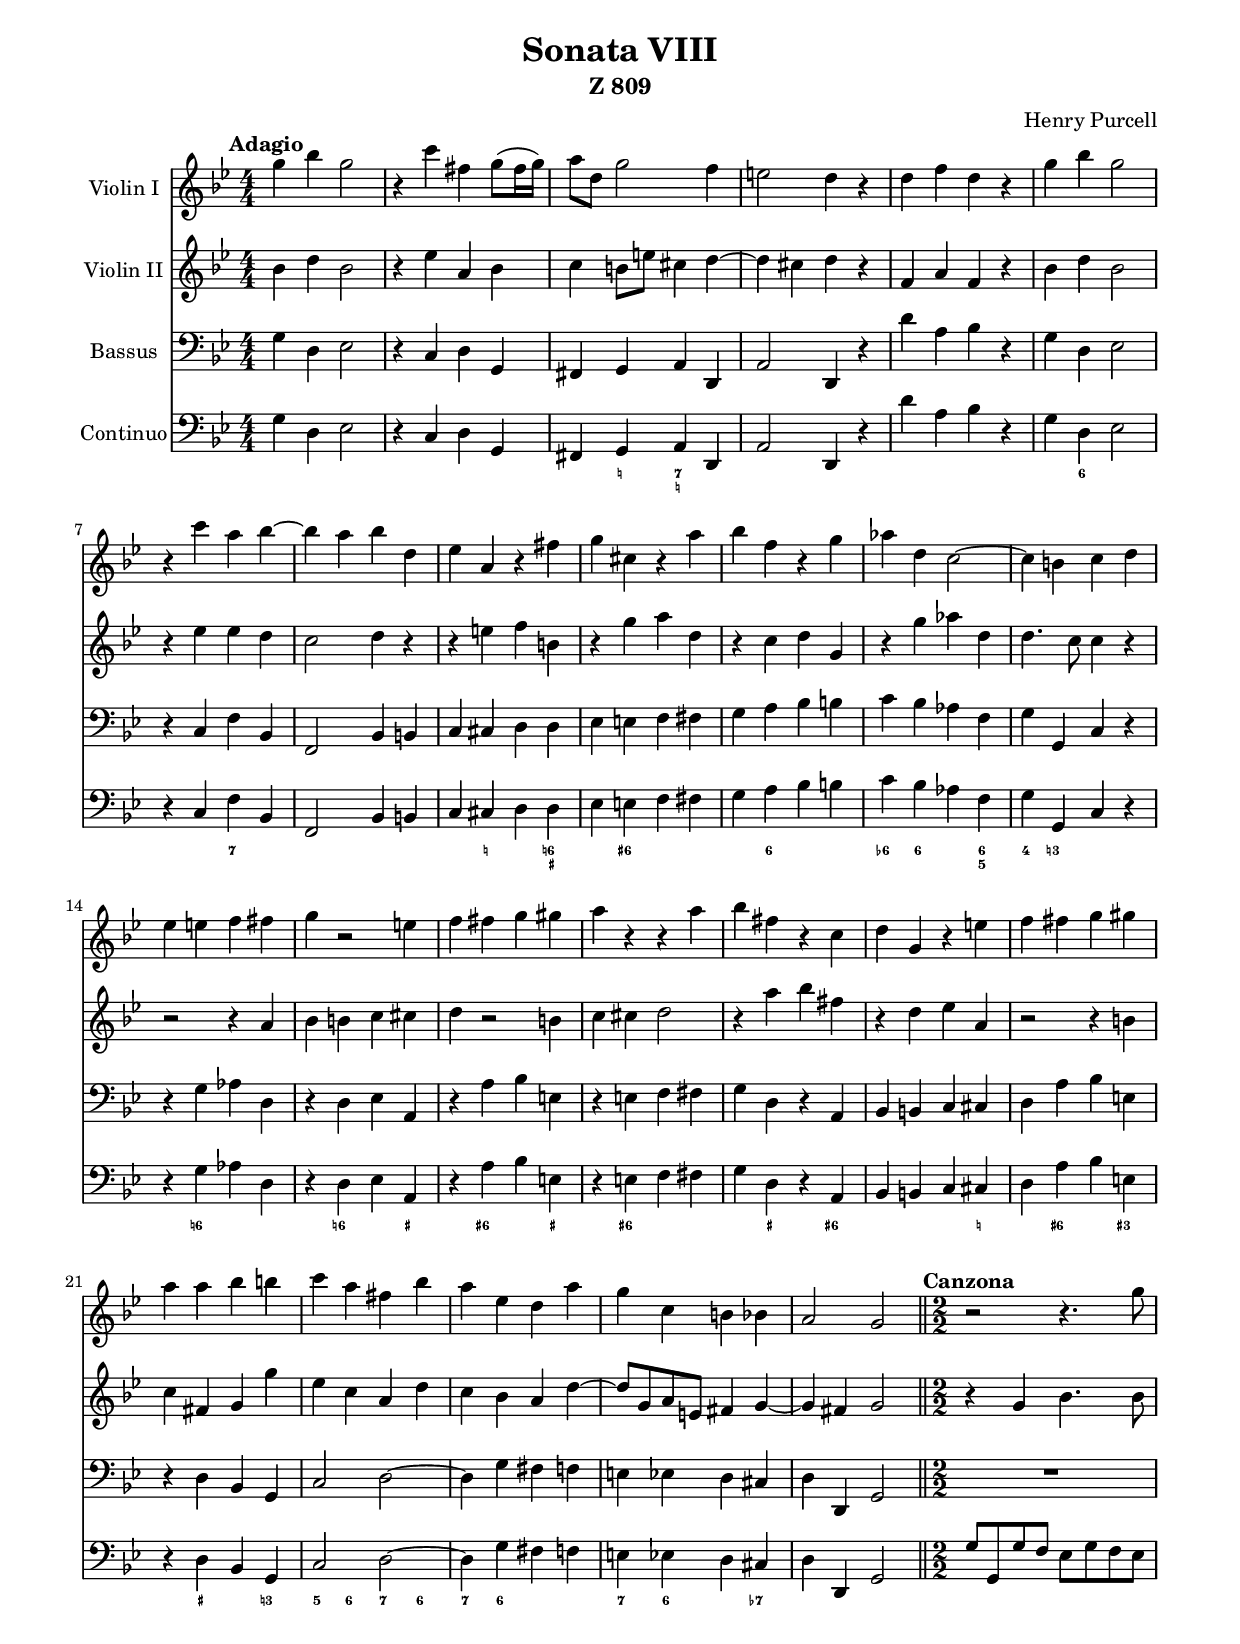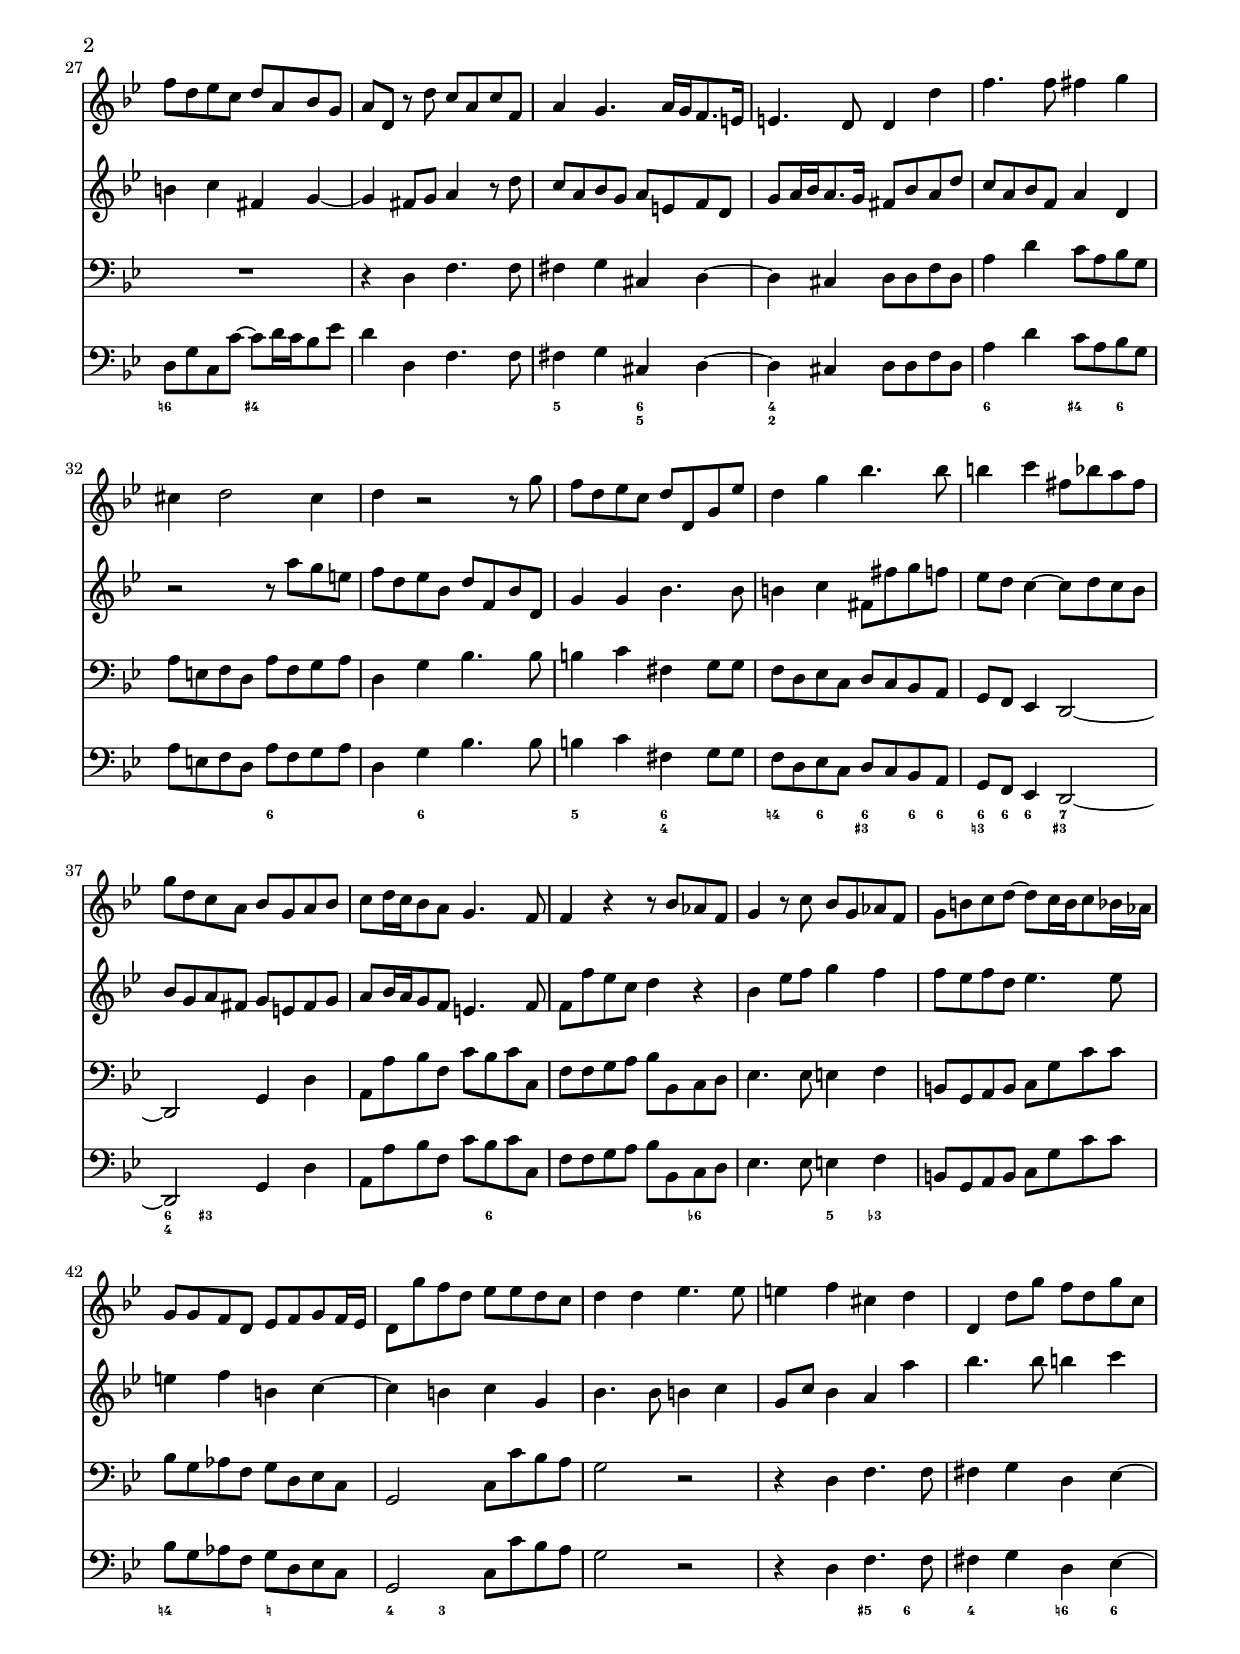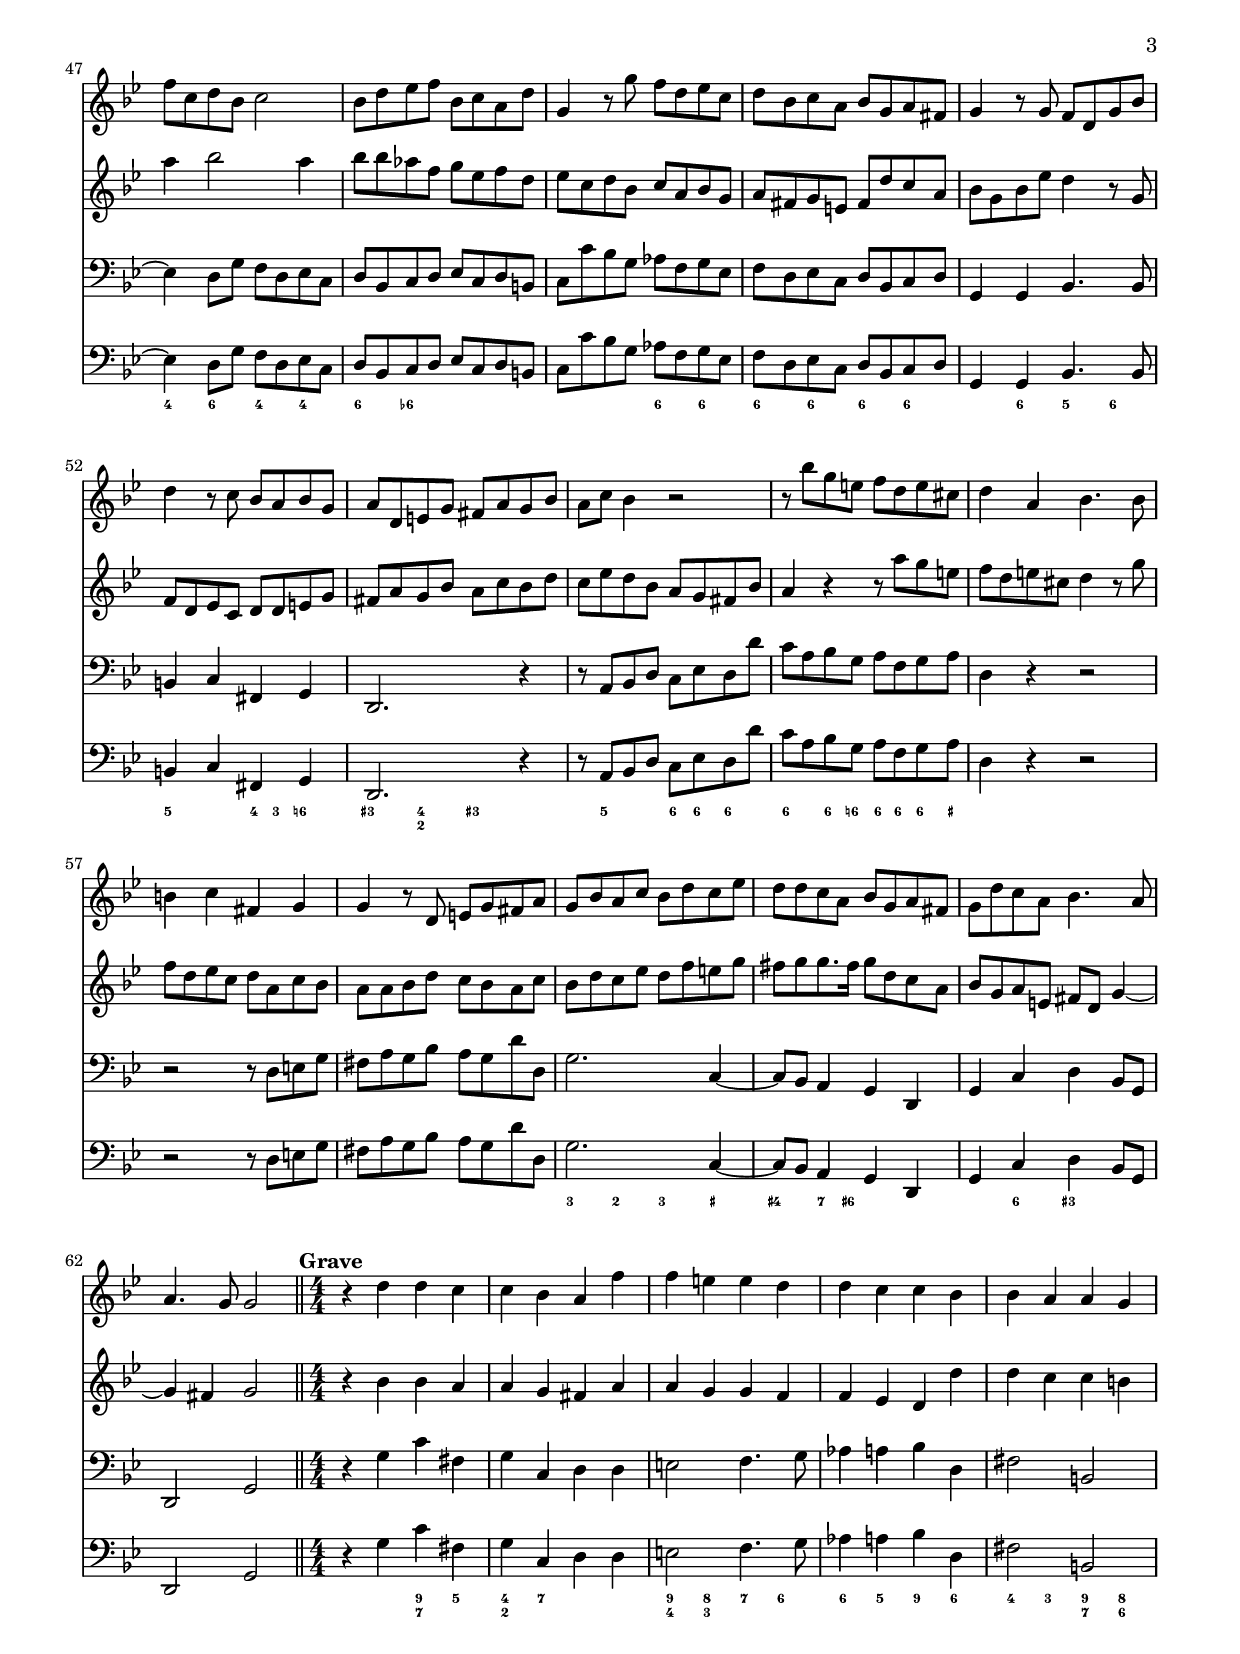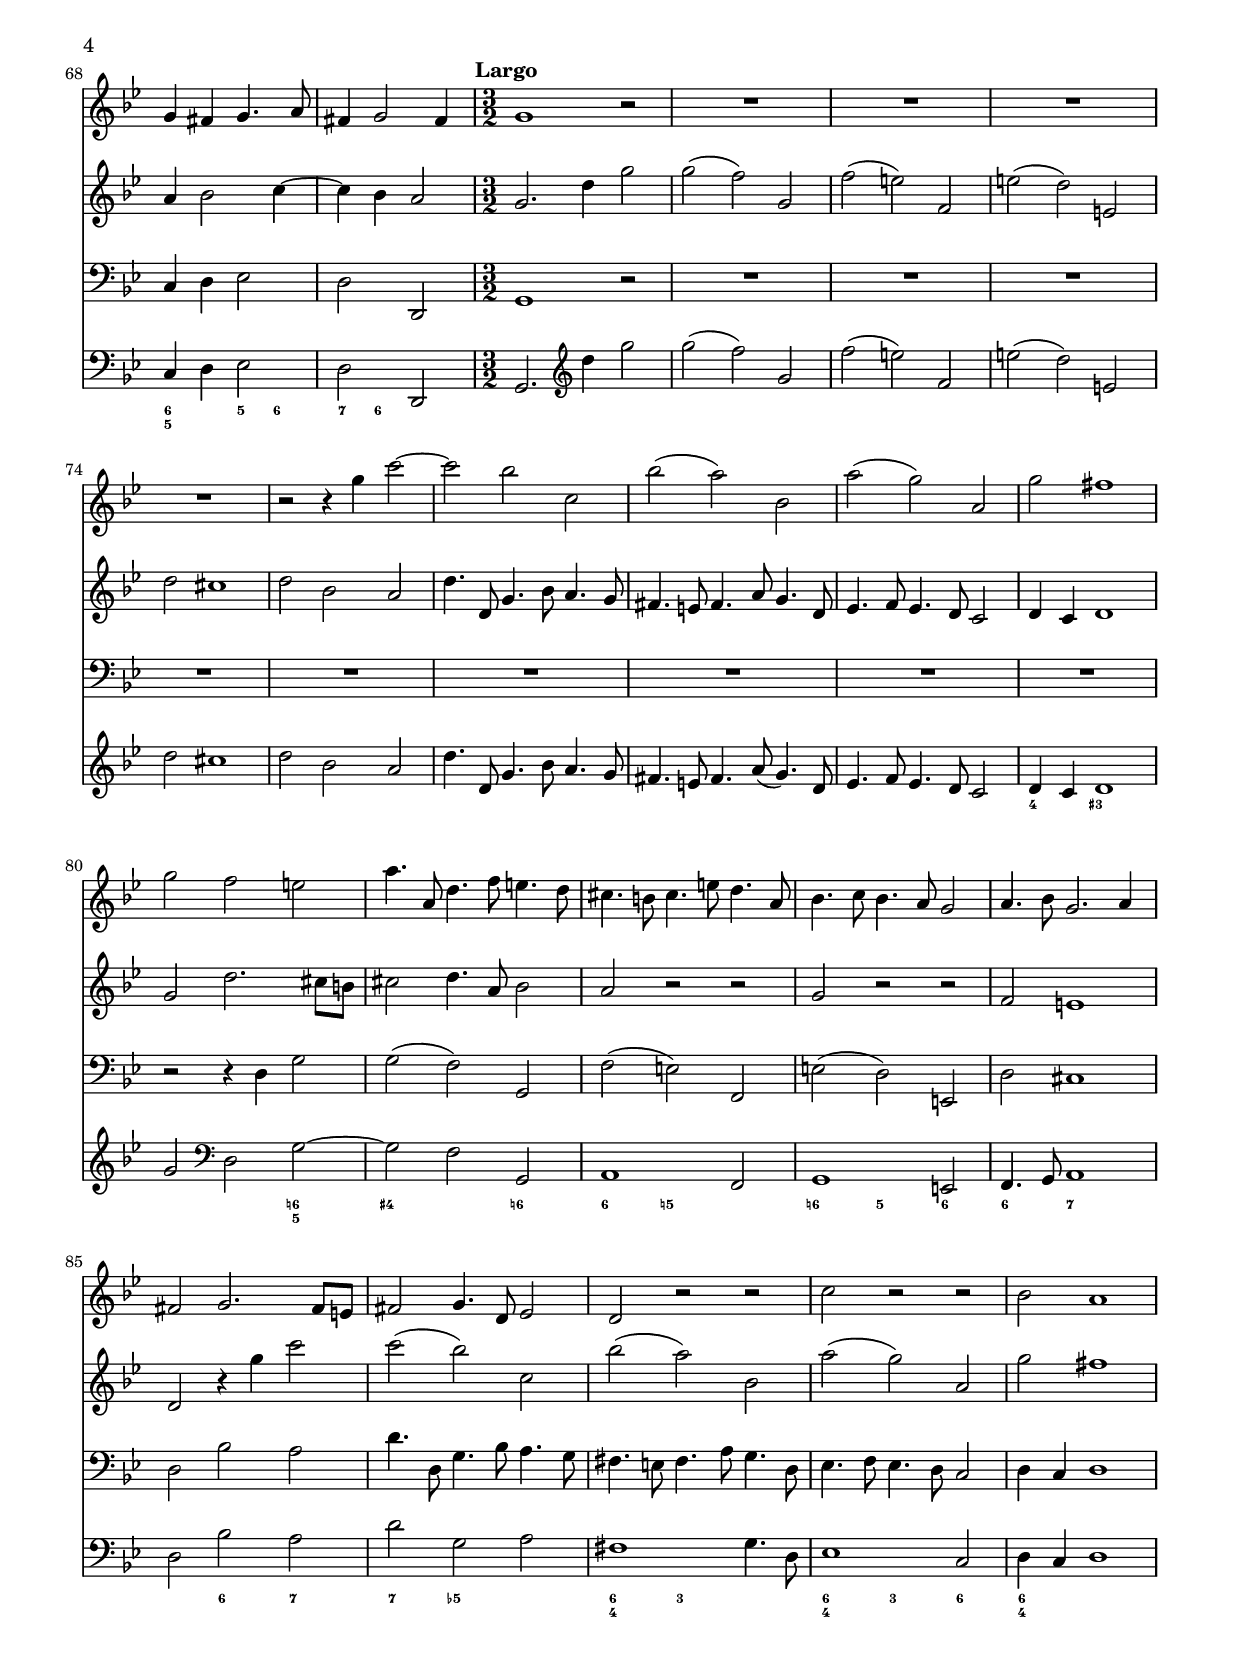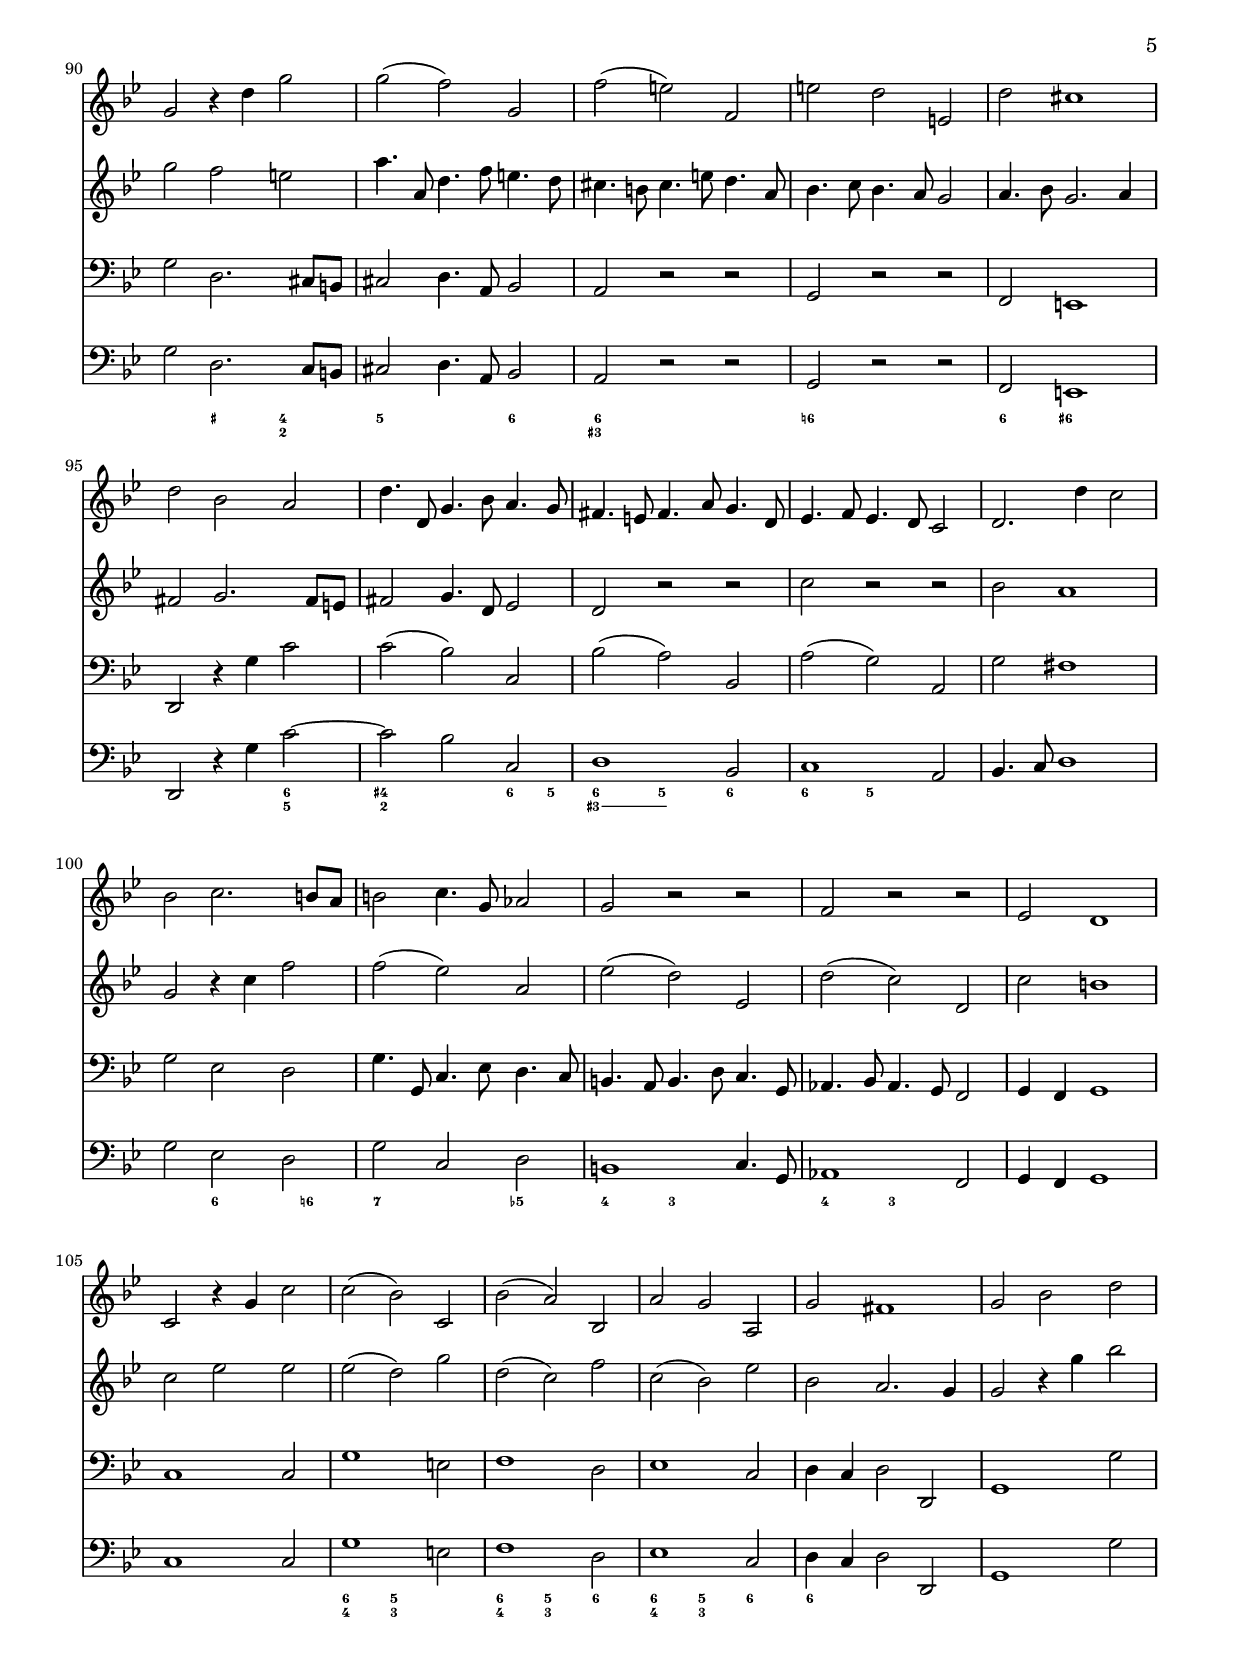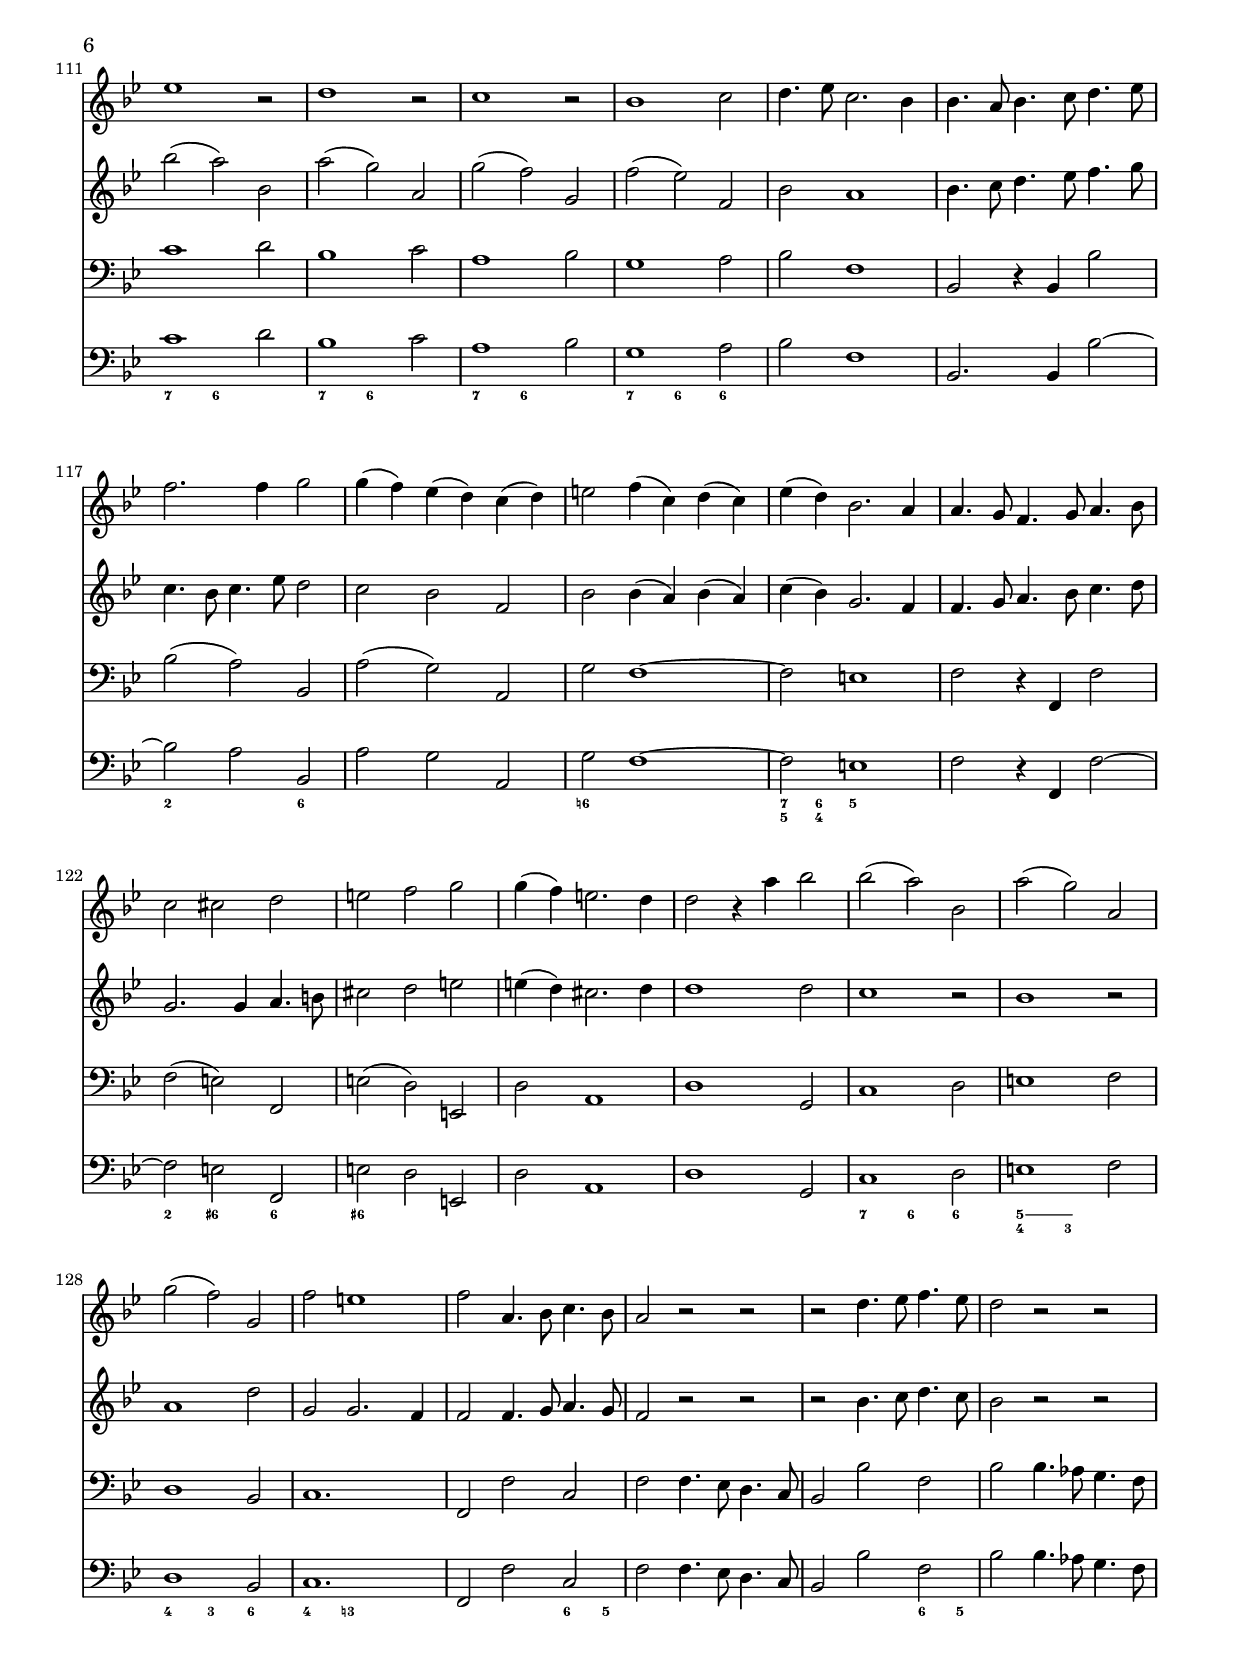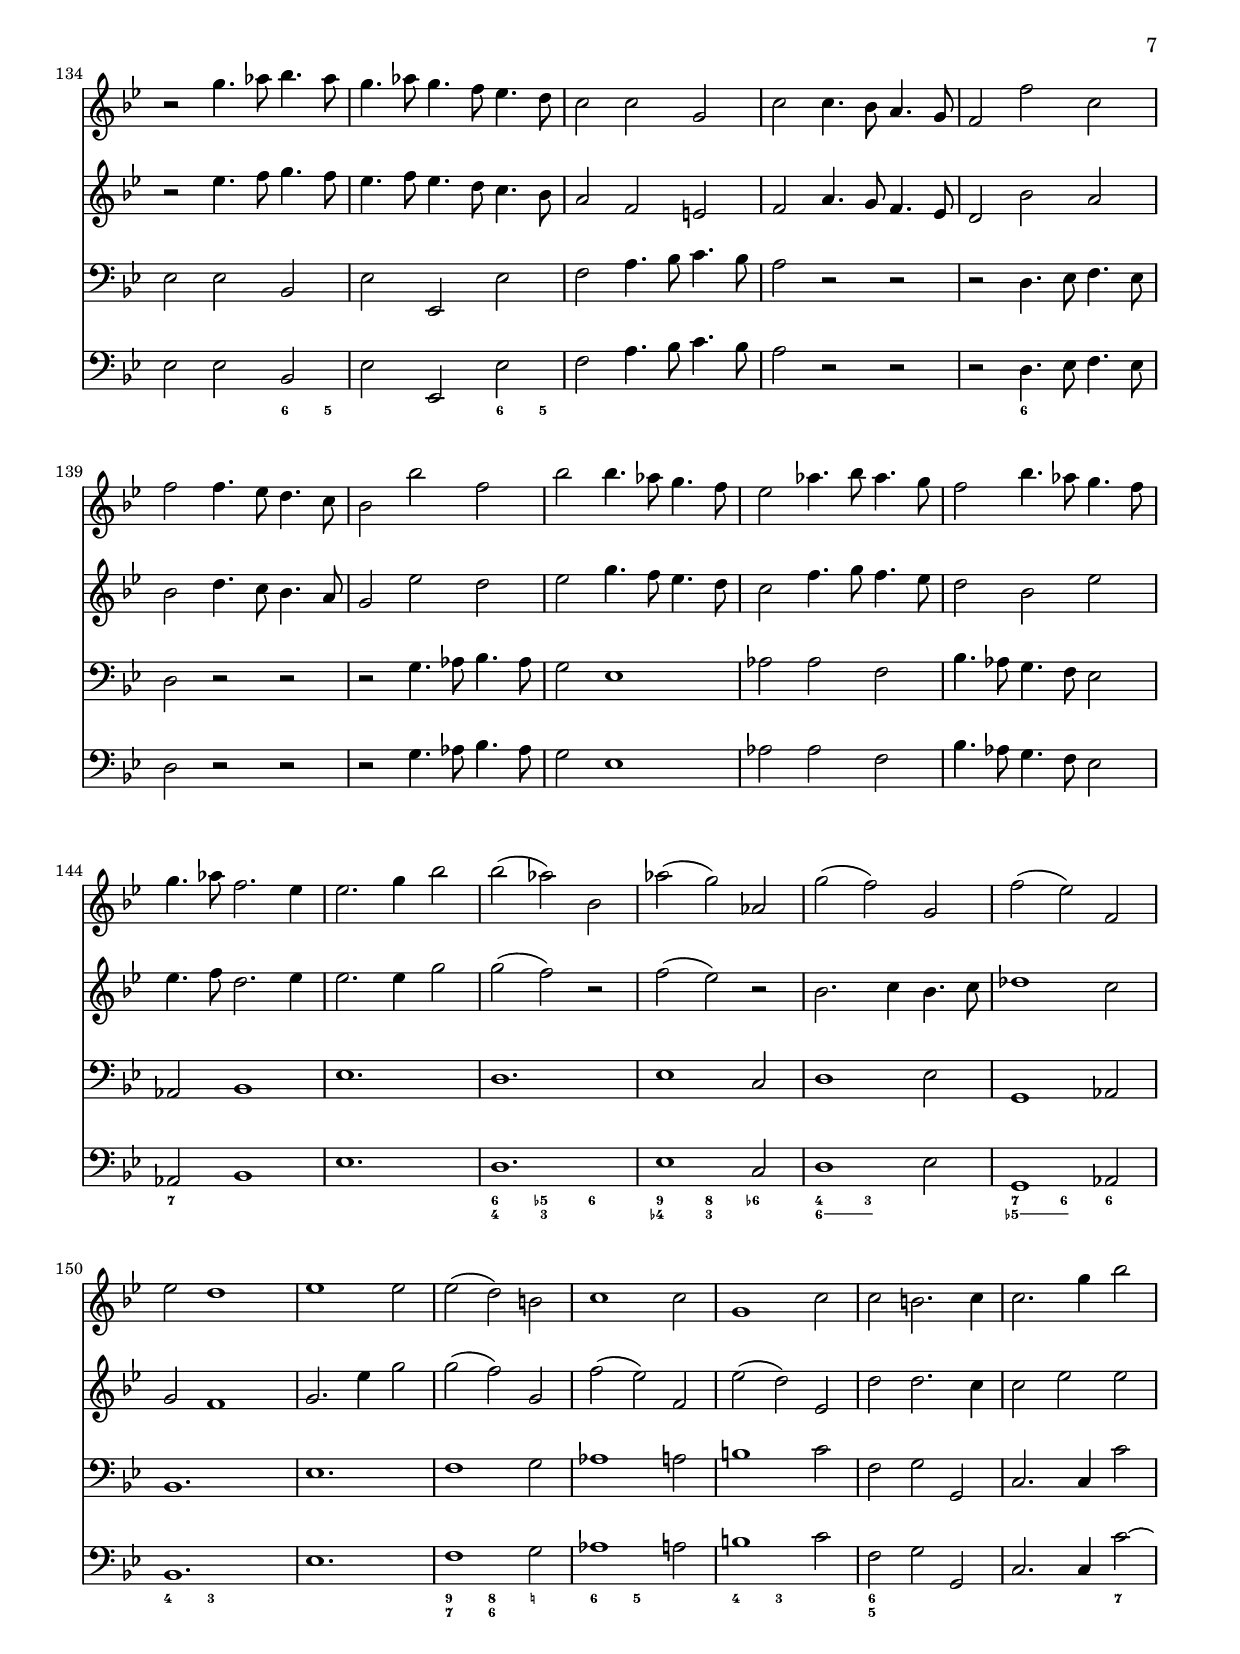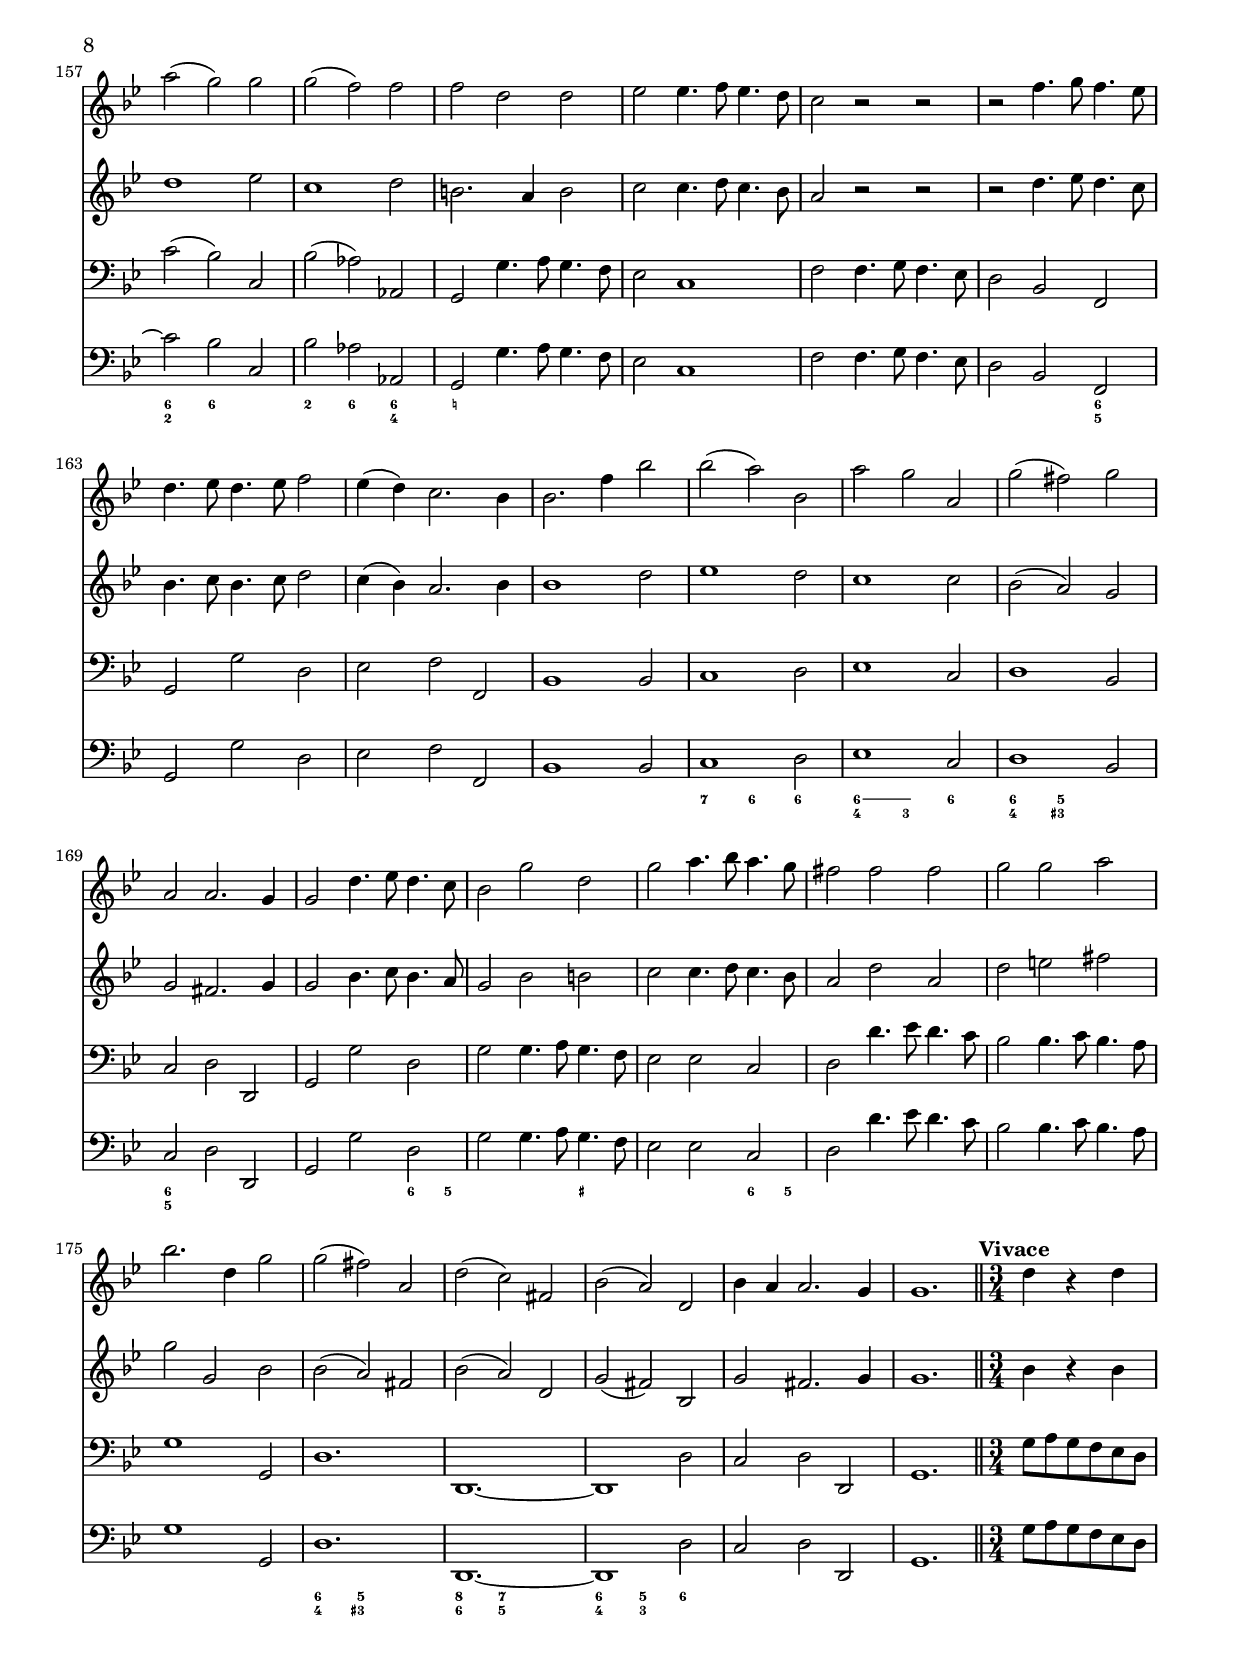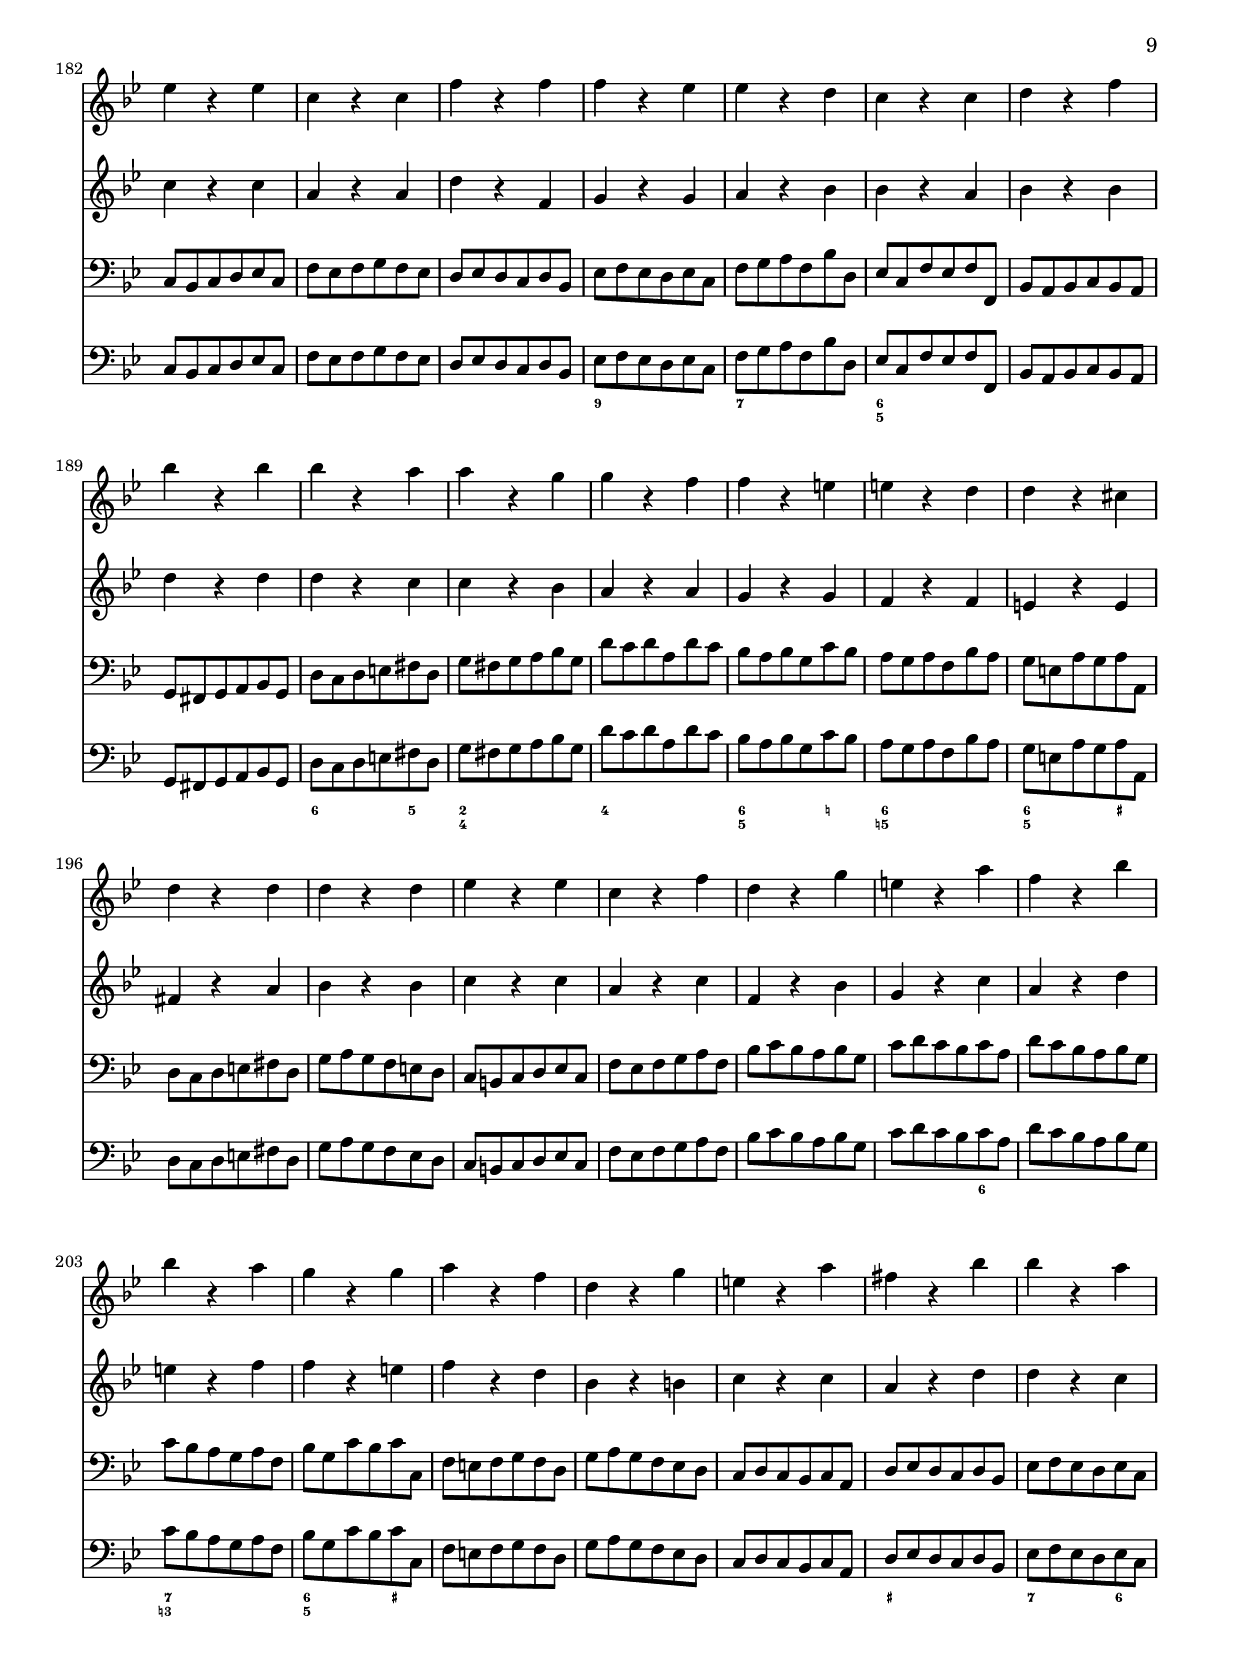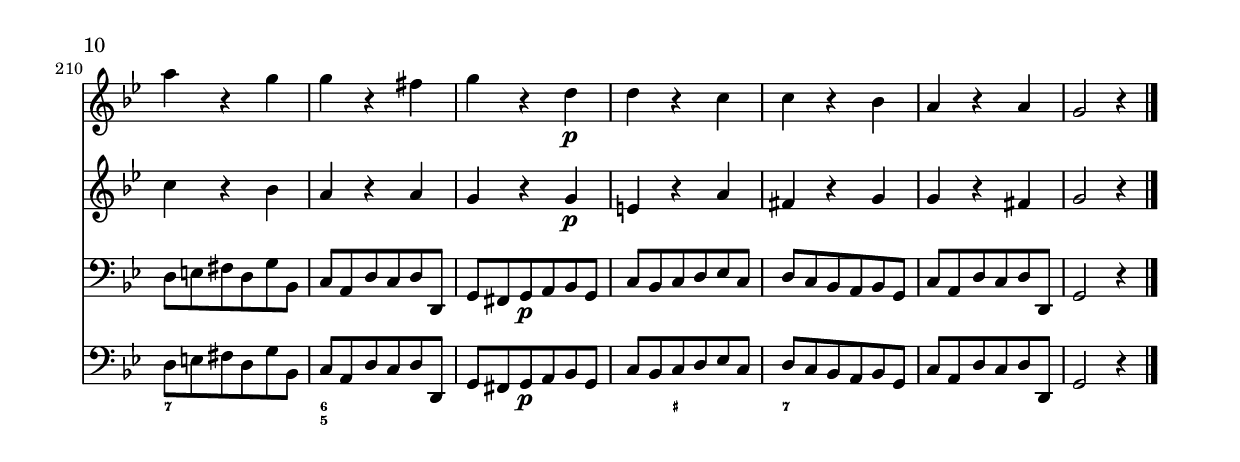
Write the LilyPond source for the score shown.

\version "2.18.2"

\include "config.ly"
adag = \markup { \bold Adagio }
aleg = \markup { \bold Allegro }
canz = \markup { \bold Canzona }
grav = \markup { \bold Grave }
larg = \markup { \bold Largo }
pres = \markup { \bold Presto }
viv  = \markup { \bold Vivace }

parp = \markup {
	\center-align \concat {
		\bold { \italic ( }
		\dynamic p
		\bold { \italic ) }
	}
}

parf = \markup {
	\center-align \concat {
		\bold { \italic ( }
		\dynamic f
		\bold { \italic ) }
	}
}

exton  = { \bassFigureExtendersOn }
extoff = { \bassFigureExtendersOff }


\header {
	title    = "Sonata VIII"
	subtitle = "Z 809"
	composer = "Henry Purcell"
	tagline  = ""
}

vlone = \relative c''' {
	\clef treble \key g \minor \time 4/4
	\mark \adag
	g4 bes g2
	r4 c fis, g8( fis16 g)
	a8 d, g2 f4
	e2 d4 r                         % m 4
	d f d r
	g bes g2
	r4 c a bes ~
	bes a bes d,                    % m 8
	es a, r fis'
	g cis, r a'
	bes f r g
	aes d, c2 ~                     % m 12
	c4 b c d
	es e f fis
	g r2 e4
	f fis g gis                     % m 16
	a r r a
	bes fis r c
	d g, r e'
	f fis g gis                     % m 20
	a a bes b
	c a fis bes
	a es d a'
	g  c, b bes                     % m 24
	a2 g \bar "||"

	% canzona
	\mark \canz
	\time 2/2 r2 r4. g'8
	f d es c d a bes g
	a d, r d' c a c f,              % m 28
	a4 g4. a16 g f8. e16
	e4. d8 d4 d'
	f4. f8 fis4 g
	cis, d2 cis4                    % m 32
	d r2 r8 g
	f d es c d d, g es'
	d4 g bes4. bes8
	b4 c fis,8 bes a fis            % m 36
	g d c a bes g a bes
	c d16 c bes8 a g4. f8
	f4 r r8 bes aes f
	g4 r8 c bes g aes f             % m 40
	g b c d ~ d c16 b c8 bes16 aes
	g8 g f d es f g f16 es
	d8 g' f d es es d c
	d4 d es4. es8                   % m 44
	e4 f cis d
	d, d'8 g f d g c,
	f c d bes c2
	bes8 d es f bes, c a d          % m 48
	g,4 r8 g' f d es c
	d bes c a bes g a fis
	g4 r8 g f d g bes
	d4 r8 c bes a bes g             % m 52
	a d, e g fis a g bes
	a c bes4 r2
	r8 bes' g e f d e cis
	d4 a bes4. bes8                 % m 56
	b4 c fis, g
	g r8 d e g fis a
	g bes a c bes d c es
	d d c a bes g a fis             % m 60
	g d' c a bes4. a8
	a4. g8 g2 \bar "||"

	% grave
	\mark \grav
	\time 4/4 r4 d' d c
	c bes a f'                      % m 64
	f e e d
	d c c bes
	bes a a g
	g fis g4. a8                    % m 68
	fis4 g2 fis4

	% largo
	\mark \larg
	\time 3/2 g1 r2
	R1.*4
	r2 r4 g' c2 ~
	c bes c,                        % m 76
	bes'( a) bes,
	a'( g) a,
	g' fis1
	g2 f e                          % m 80
	a4. a,8 d4. f8 e4. d8
	cis4. b8 cis4. e8 d4. a8
	bes4. c8 bes4. a8 g2
	a4. bes8 g2. a4                 % m 84
	fis2 g2. fis8 e
	fis2 g4. d8 es2
	d r r
	c' r r                          % m 88
	bes a1
	g2 r4 d' g2
	g( f) g,
	f'( e) f,                       % m 92
	e' d e,
	d' cis1
	d2 bes a
	d4. d,8 g4. bes8 a4. g8         % m 96
	fis4. e8 fis4. a8 g4. d8
	es4. f8 es4. d8 c2
	d2. d'4 c2
	bes c2. b8 a                    % m 100
	b2 c4. g8 aes2
	g r r
	f r r
	es d1                           % m 104
	c2 r4 g' c2
	c( bes) c,
	bes'( a) bes,
	a' g a,                         % m 108
	g' fis1
	g2 bes d
	es1 r2
	d1 r2                           % m 112
	c1 r2
	bes1 c2
	d4. es8 c2. bes4
	bes4. a8 bes4. c8 d4. es8       % m 116
	f2. f4 g2
	g4( f) es( d) c( d)
	e2 f4( c) d( c)
	es( d) bes2. a4                 % m 120
	a4. g8 f4. g8 a4. bes8
	c2 cis d
	e f g
	g4( f) e2. d4                   % m 124
	d2 r4 a' bes2
	bes( a) bes,
	a'( g) a,
	g'( f) g,                       % m 128
	f' e1
	f2 a,4. bes8 c4. bes8
	a2 r r
	r d4. es8 f4. es8               % m 132
	d2 r r
	r g4. aes8 bes4. aes8
	g4. aes8 g4. f8 es4. d8
	c2 c g                          % m 136
	c c4. bes8 a4. g8
	f2 f' c
	f f4. es8 d4. c8
	bes2 bes' f                     % m 140
	bes bes4. aes8 g4. f8
	es2 aes4. bes8 aes4. g8
	f2 bes4. aes8 g4. f8
	g4. aes8 f2. es4                % m 144
	es2. g4 bes2
	bes( aes) bes,
	aes'( g) aes,
	g'( f) g,                       % m 148
	f'( es) f,
	es' d1
	es es2
	es( d) b                        % m 152
	c1 c2
	g1 c2
	c b2. c4
	c2. g'4 bes2                    % m 156
	a( g) g
	g( f) f
	f d d
	es es4. f8 es4. d8              % m 160
	c2 r r
	r f4. g8 f4. es8
	d4. es8 d4. es8 f2
	es4( d) c2. bes4                % m 164
	bes2. f'4 bes2
	bes( a) bes,
	a' g a,
	g'( fis) g                      % m 168
	a, a2. g4
	g2 d'4. es8 d4. c8
	bes2 g' d
	g a4. bes8 a4. g8               % m 172
	fis2 fis fis
	g g a
	bes2. d,4 g2
	g( fis) a,                      % m 176
	d( c) fis,
	bes( a) d,
	bes'4 a a2. g4
	g1. \bar "||"                   % m 180

	% vivace
	\mark \viv
	\time 3/4 d'4 r d
	es r es
	c r c
	f r f                           % m 184
	f r es
	es r d
	c r c
	d r f                           % m 188
	bes r bes
	bes r a
	a r g
	g r f                           % m 192
	f r e
	e r d
	d r cis
	d r d                           % m 196
	d r d
	es r es
	c r f
	d r g                           % m 200
	e r a
	f r bes
	bes r a
	g r g                           % m 204
	a r f
	d r g
	e r a
	fis r bes                       % m 208
	bes r a
	a r g
	g r fis
	g r d\p                         % m 212
	d r c
	c r bes
	a r a
	g2 r4 \bar "|."                 % m 216
}

vltwo = \relative c'' {
	\clef treble \key g \minor \time 4/4
	bes4 d bes2
	r4 es a, bes
	c b8 e cis4 d ~
	d cis d r                             % m 4
	f, a f r
	bes d bes2
	r4 es es d
	c2 d4 r                               % m 8
	r e f b,
	r g' a d,
	r c d g,
	r g' aes d,                           % m 12
	d4. c8 c4 r
	r2 r4 a
	bes b c cis
	d r2 b4                               % m 16
	c cis d2
	r4 a' bes fis
	r d es a,
	r2 r4 b                               % m 20
	c fis, g g'
	es c a d
	c bes a d ~         % needs asterisk
	d8 g, a e fis4 g ~                    % m 24
	g fis g2 \bar "||"

	% canzona
	\time 2/2 r4 g bes4. bes8
	b4 c fis, g ~
	g fis8 g a4 r8 d                      % m 28
	c a bes g a e f d
	g a16 bes a8. g16 fis8 bes a d
	c a bes f a4 d,
	r2 r8 a'' g e                         % m 32
	f d es bes d f, bes d,
	g4 g bes4. bes8
	b4 c fis,8 fis' g f
	es d c4 ~ c8 d c bes                  % m 36
	bes g a fis g e fis g
	a bes16 a g8 f e4. f8
	f f' es c d4 r
	bes es8 f g4 f                        % m 40
	f8 es f d es4. es8
	e4 f b, c ~
	c b c g
	bes4. bes8 b4 c                       % m 44
	g8 c bes4 a a'
	bes4. bes8 b4 c
	a bes2 a4
	bes8 bes aes f g es f d               % m 48
	es c d bes c a bes g
	a fis g e fis d' c a
	bes g bes es d4 r8 g,
	f d es c d d e g                      % m 52
	fis a g bes a c bes d
	c es d bes a g fis bes
	a4 r r8 a' g e
	f d e cis d4 r8 g                     % m 56
	f d es c d a c bes
	a a bes d c bes a c
	bes d c es d f e g
	fis g g8. fis16 g8 d c a              % m 60
	bes g a e fis d g4 ~
	g fis g2 \bar "||"

	% grave
	\time 4/4 r4 bes bes a
	a g fis a                             % m 64
	a g g f
	f es d d'
	d c c b
	a bes2 c4 ~                           % m 68
	c bes a2

	% largo
	\time 3/2 g2. d'4 g2
	g( f) g,
	f'( e) f,                             % m 72
	e'( d) e,
	d' cis1
	d2 bes a
	d4. d,8 g4. bes8 a4. g8               % m 76
	fis4. e8 fis4. a8 g4. d8
	es4. f8 es4. d8 c2
	d4 c d1
	g2 d'2. cis8 b                        % m 80
	cis2 d4. a8 bes2
	a r r
	g r r
	f e1                                  % m 84
	d2 r4 g' c2
	c( bes) c,
	bes'( a) bes,
	a'( g) a,                             % m 88
	g' fis1
	g2 f e
	a4. a,8 d4. f8 e4. d8
	cis4. b8 cis4. e8 d4. a8              % m 92
	bes4. c8 bes4. a8 g2
	a4. bes8 g2. a4
	fis2 g2. fis8 e
	fis2 g4. d8 es2                       % m 96
	d r r
	c' r r
	bes a1
	g2 r4 c f2                            % m 100
	f( es) a,
	es'( d) es,
	d'( c) d,
	c' b1                                 % m 104
	c2 es es
	es( d) g
	d( c) f
	c( bes) es                            % m 108
	bes a2. g4
	g2 r4 g' bes2
	bes( a) bes,
	a'( g) a,                             % m 112
	g'( f) g,
	f'( es) f,
	bes a1
	bes4. c8 d4. es8 f4. g8               % m 116
	c,4. bes8 c4. es8 d2
	c bes f
	bes bes4( a) bes( a)
	c( bes) g2. f4                        % m 120
	f4. g8 a4. bes8 c4. d8
	g,2. g4 a4. b8
	cis2 d e
	e4( d) cis2. d4                       % m 124
	d1 d2
	c1 r2
	bes1 r2
	a1 d2                                 % m 128
	g, g2. f4
	f2 f4. g8 a4. g8
	f2 r r
	r bes4. c8 d4. c8                     % m 132
	bes2 r r
	r es4. f8 g4. f8
	es4. f8 es4. d8 c4. bes8
	a2 f e                                % m 136
	f a4. g8 f4. es8
	d2 bes' a
	bes d4. c8 bes4. a8
	g2 es' d                              % m 140
	es g4. f8 es4. d8
	c2 f4. g8 f4. es8
	d2 bes es
	es4. f8 d2. es4                       % m 144
	es2. es4 g2
	g( f) r
	f( es) r
	bes2. c4 bes4. c8                     % m 148
	des1 c2
	g f1
	g2. es'4 g2
	g( f) g,                              % m 152
	f'( es) f,
	es'( d) es,
	d' d2. c4
	c2 es es                              % m 156
	d1 es2
	c1 d2
	b2. a4 b2
	c c4. d8 c4. bes8                     % m 160
	a2 r r
	r d4. es8 d4. c8
	bes4. c8 bes4. c8 d2
	c4( bes) a2. bes4                     % m 164
	bes1 d2
	es1 d2
	c1 c2
	bes( a) g                             % m 168
	g fis2. g4
	g2 bes4. c8 bes4. a8
	g2 bes b
	c c4. d8 c4. bes8                     % m 172
	a2 d a
	d e fis
	g g, bes
	bes( a) fis                           % m 176
	bes( a) d,
	g( fis) bes,
	g' fis2. g4
	g1. \bar "||"                         % m 180

	% vivace
	\time 3/4 bes4 r bes
	c r c
	a r a
	d r f,                                % m 184
	g r g
	a r bes
	bes r a
	bes r bes                             % m 188
	d r d
	d r c
	c r bes
	a r a                                 % m 192
	g r g
	f r f
	e r e
	fis r a                               % m 196
	bes r bes
	c r c
	a r c
	f, r bes                              % m 200
	g r c
	a r d
	e r f
	f r e                                 % m 204
	f r d
	bes r b
	c r c
	a r d                                 % m 208
	d r c
	c r bes
	a r a
	g r g\p                               % m 212
	e r a
	fis r g
	g r fis
	g2 r4 \bar "|."                       % m 216
}

bass = \relative c' {
	\clef bass \key g \minor \time 4/4
	g4 d es2
	r4 c d g,
	fis g a d,
	a'2 d,4 r                 % m 4
	d'' a bes r
	g d es2
	r4 c f bes,
	f2 bes4 b                 % m 8
	c cis d d
	es e f fis
	g a bes b
	c bes aes f               % m 12
	g g, c r
	r g' aes d,
	r d es a,
	r a' bes e,               % m 16
	r e f fis
	g d r a
	bes b c cis
	d a' bes e,               % m 20
	r d bes g
	c2 d ~
	d4 g fis f
	e es d cis                % m 24
	d d, g2 \bar "||"

	% canzona
	R1*2
	r4 d' f4. f8              % m 28
	fis4 g cis, d ~
	d cis d8 d f d
	a'4 d c8 a bes g
	a e f d a' f g a          % m 32
	d,4 g bes4. bes8
	b4 c fis, g8 g
	f d es c d c bes a
	g f es4 d2 ~              % m 36
	d g4 d'
	a8 a' bes f c' bes c c,
	f f g a bes bes, c d
	es4. es8 e4 f             % m 40
	b,8 g a b c g' c c
	bes g aes f g d es c
	g2 c8 c' bes a
	g2 r                      % m 44
	r4 d f4. f8
	fis4 g d es ~
	es d8 g f d es c
	d bes c d es c d b        % m 48
	c c' bes g aes f g es
	f d es c d bes c d
	g,4 g bes4. bes8
	b4 c fis, g               % m 52
	d2. r4
	r8 a' bes d c es d d'
	c a bes g a f g a
	d,4 r r2                  % m 56
	r r8 d e g
	fis a g bes a g d' d,
	g2. c,4 ~
	c8 bes a4 g d             % m 60
	g c d bes8 g
	d2 g \bar "||"

	% grave
	\time 4/4 r4 g' c fis,
	g c, d d                  % m 64
	e2 f4. g8
	aes4 a bes d,
	fis2 b,
	c4 d es2                  % m 68
	d d,

	% largo
	\time 3/2 g1 r2
	R1.*9
	r2 r4 d' g2               % m 80
	g( f) g,
	f'( e) f,
	e'( d) e,
	d' cis1                   % m 84
	d2 bes' a
	d4. d,8 g4. bes8 a4. g8
	fis4. e8 fis4. a8 g4. d8
	es4. f8 es4. d8 c2        % m 88
	d4 c d1
	g2 d2. cis8 b
	cis2 d4. a8 bes2
	a r r                     % m 92
	g r r
	f e1
	d2 r4 g' c2
	c( bes) c,                % m 96
	bes'( a) bes,
	a'( g) a,
	g' fis1
	g2 es d                   % m 100
	g4. g,8 c4. es8 d4. c8
	b4. a8 b4. d8 c4. g8
	aes4. bes8 aes4. g8 f2
	g4 f g1                   % m 104
	c c2
	g'1 e2
	f1 d2
	es1 c2                    % m 108
	d4 c d2 d,
	g1 g'2
	c1 d2
	bes1 c2                   % m 112
	a1 bes2
	g1 a2
	bes f1
	bes,2 r4 bes bes'2        % m 116
	bes( a) bes,
	a'( g) a,
	g' f1 ~
	f2 e1                     % m 120
	f2 r4 f, f'2
	f( e) f,
	e'( d) e,
	d' a1                     % m 124
	d g,2
	c1 d2
	e1 f2
	d1 bes2                   % m 128
	c1.
	f,2 f' c
	f f4. es8 d4. c8
	bes2 bes' f               % m 132
	bes bes4. aes8 g4. f8
	es2 es bes
	es es, es'
	f a4. bes8 c4. bes8       % m 136
	a2 r r
	r d,4. es8 f4. es8
	d2 r r
	r g4. aes8 bes4. aes8     % m 140
	g2 es1
	aes2 aes f
	bes4. aes8 g4. f8 es2
	aes, bes1                 % m 144
	es1.
	d
	es1 c2
	d1 es2                    % m 148
	g,1 aes2
	bes1.
	es
	f1 g2                     % m 152
	aes1 a2
	b1 c2
	f, g g,
	c2. c4 c'2                % m 156
	c( bes) c,
	bes'( aes) aes,
	g g'4. a8 g4. f8
	es2 c1                    % m 160
	f2 f4. g8 f4. es8
	d2 bes f
	g g' d
	es f f,                   % m 164
	bes1 bes2
	c1 d2
	es1 c2
	d1 bes2                   % m 168
	c d d,
	g g' d
	g g4. a8 g4. f8
	es2 es c                  % m 172
	d d'4. es8 d4. c8
	bes2 bes4. c8 bes4. a8
	g1 g,2
	d'1.                      % m 176
	d, ~
	d1 d'2
	c d d,
	g1. \bar "||"             % m 180

	% vivace
	\time 3/4 g'8 a g f es d
	c bes c d es c
	f es f g f es
	d es d c d bes            % m 184
	es f es d es c
	f g a f bes d,
	es c f es f f,
	bes a bes c bes a         % m 188
	g fis g a bes g
	d' c d e fis d
	g fis g a bes g
	d' c d a d c              % m 192
	bes a bes g c bes
	a g a f bes a
	g e a g a a,
	d c d e fis d             % m 196
	g a g f e d
	c b c d es c
	f es f g a f
	bes c bes a bes g         % m 200
	c d c bes c a
	d c bes a bes g
	c bes a g a f
	bes g c bes c c,          % m 204
	f e f g f d
	g a g f es d
	c d c bes c a
	d es d c d bes            % m 208
	es f es d es c
	d e fis d g bes,
	c a d c d d,
	g fis g\p a bes g         % m 212
	c bes c d es c
	d c bes a bes g
	c a d c d d,
	g2 r4 \bar "|."           % m 216
}

cont = \relative c' {
	\clef bass \key g \minor \time 4/4
	g4 d es2
	r4 c d g,
	fis g a d,
	a'2 d,4 r                            % m 4
	d'' a bes r
	g d es2
	r4 c f bes,
	f2 bes4 b                            % m 8
	c cis d d
	es e f fis
	g a bes b
	c bes aes f                          % m 12
	g g, c r
	r g' aes d,
	r d es a,
	r a' bes e,                          % m 16
	r e f fis
	g d r a
	bes b c cis
	d a' bes e,                          % m 20
	r d bes g
	c2 d ~
	d4 g fis f
	e es d cis                           % m 24
	d d, g2 \bar "||"

	% canzona
	g'8 g, g' f es g f es
	d g c, c' ~ c d16 c bes8 es
	d4 d, f4. f8                         % m 28
	fis4 g cis, d ~
	d cis d8 d f d
	a'4 d c8 a bes g
	a e f d a' f g a                     % m 32
	d,4 g bes4. bes8
	b4 c fis, g8 g
	f d es c d c bes a
	g f es4 d2 ~                         % m 36
	d g4 d'
	a8 a' bes f c' bes c c,
	f f g a bes bes, c d
	es4. es8 e4 f                        % m 40
	b,8 g a b c g' c c
	bes g aes f g d es c
	g2 c8 c' bes a
	g2 r                                 % m 44
	r4 d f4. f8
	fis4 g d es ~
	es d8 g f d es c
	d bes c d es c d b                   % m 48
	c c' bes g aes f g es
	f d es c d bes c d
	g,4 g bes4. bes8
	b4 c fis, g                          % m 52
	d2. r4
	r8 a' bes d c es d d'
	c a bes g a f g a
	d,4 r r2                             % m 56
	r r8 d e g
	fis a g bes a g d' d,
	g2. c,4 ~
	c8 bes a4 g d                        % m 60
	g c d bes8 g
	d2 g \bar "||"

	% grave
	\time 4/4 r4 g' c fis,
	g c, d d                             % m 64
	e2 f4. g8
	aes4 a bes d,
	fis2 b,
	c4 d es2                             % m 68
	d d,

	% largo
	\time 3/2 g2. \clef treble d'''4 g2
	g( f) g,
	f'( e) f,                            % m 72
	e'( d) e,
	d' cis1
	d2 bes a
	d4. d,8 g4. bes8 a4. g8              % m 76
	fis4. e8 fis4. a8( g4.) d8
	es4. f8 es4. d8 c2
	d4 c d1
	g2 \clef bass d, g ~                 % m 80
	g f g,
	a1 f2
	g1 e2
	f4. g8 a1                            % m 84
	d2 bes' a
	d g, a
	fis1 g4. d8
	es1 c2                               % m 88
	d4 c d1
	g2 d2. c8 b
	cis2 d4. a8 bes2
	a r r                                % m 92
	g r r
	f e1
	d2 r4 g' c2 ~
	c bes c,                             % m 96
	d1 bes2
	c1 a2
	bes4. c8 d1
	g2 es d                              % m 100
	g c, d
	b1 c4. g8
	aes1 f2
	g4 f g1                              % m 104
	c c2
	g'1 e2
	f1 d2
	es1 c2                               % m 108
	d4 c d2 d,
	g1 g'2
	c1 d2
	bes1 c2                              % m 112
	a1 bes2
	g1 a2
	bes f1
	bes,2. bes4 bes'2 ~                  % m 116
	bes a bes,
	a' g a,
	g' f1 ~
	f2 e1                                % m 120
	f2 r4 f, f'2 ~
	f e f,
	e' d e,
	d' a1                                % m 124
	d g,2
	c1 d2
	e1 f2
	d1 bes2                              % m 128
	c1.
	f,2 f' c
	f f4. es8 d4. c8
	bes2 bes' f                          % m 132
	bes bes4. aes8 g4. f8
	es2 es bes
	es es, es'
	f a4. bes8 c4. bes8                  % m 136
	a2 r r
	r2 d,4. es8 f4. es8
	d2 r r
	r g4. aes8 bes4. aes8                % m 140
	g2 es1
	aes2 aes f
	bes4. aes8 g4. f8 es2
	aes, bes1                            % m 144
	es1.
	d
	es1 c2
	d1 es2                               % m 148
	g,1 aes2
	bes1.
	es
	f1 g2                                % m 152
	aes1 a2
	b1 c2
	f, g g,
	c2. c4 c'2 ~                         % m 156
	c bes c,
	bes' aes aes,
	g g'4. a8 g4. f8
	es2 c1                               % m 160
	f2 f4. g8 f4. es8
	d2 bes f
	g g' d
	es f f,                              % m 164
	bes1 bes2
	c1 d2
	es1 c2
	d1 bes2                              % m 168
	c d d,
	g g' d
	g g4. a8 g4. f8
	es2 es c                             % m 172
	d d'4. es8 d4. c8
	bes2 bes4. c8 bes4. a8
	g1 g,2
	d'1.                                 % m 176
	d, ~
	d1 d'2
	c d d,
	g1. \bar "||"                        % m 180

	% vivace
	\time 3/4 g'8 a g f es d
	c bes c d es c
	f es f g f es
	d es d c d bes                       % m 184
	es f es d es c
	f g a f bes d,
	es c f es f f,
	bes a bes c bes a                    % m 188
	g fis g a bes g
	d' c d e fis d
	g fis g a bes g
	d' c d a d c                         % m 192
	bes a bes g c bes
	a g a f bes a
	g e a g a a,
	d c d e fis d                        % m 196
	g a g f es d
	c b c d es c
	f es f g a f
	bes c bes a bes g                    % m 200
	c d c bes c a
	d c bes a bes g
	c bes a g a f
	bes g c bes c c,                     % m 204
	f e f g f d
	g a g f es d
	c d c bes c a
	d es d c d bes                       % m 208
	es f es d es c
	d e fis d g bes,
	c a d c d d,
	g fis g\p a bes g                    % m 212
	c bes c d es c
	d c bes a bes g
	c a d c d d,
	g2 r4 \bar "|."                      % m 216
}

figb = \figuremode {
	r1
	r
	r4 <_!> <7 _!> r
	r1                                 % m 4
	r
	r4 <6> r2
	r2 <7>
	r1                                 % m 8
	r4 <_!> r <6! _+>
	r4 <6+> r2
	r4 <6> r2
	<6->4 <6> r <6 5>                  % m 12
	<4> <3!> r2
	r4 <6!> r2
	r4 <6!> r <_+>
	r <6+> r <_+>                      % m 16
	r <6+> r2
	r4 <_+> r <6+>
	r2. <_!>4
	r <6+> r <3+>                      % m 20
	r <_+> r <3!>
	<5> <6> <7> <6>
	<7> <6> r2
	<7>4 <6> r <7->                    % m 24
	r1

	% canzona
	r1
	<6!>2 <4+>
	r1                                 % m 28
	<5>2 <6 5>
	<4 2> r
	<6> <4+>4 <6>
	r2 <6>                             % m 32
	r4 <6> r2
	<5> <6 4>
	<4!>4 <6> <6 3+> <6>8 <6>
	<6 3!>8 <6> <6>4 <7 3+>2           % m 36
	<6 4>4 <3+> r2
	r2 r8 <6> r4
	r2. <6->4
	r2 <5>4 <3->                       % m 40
	r1
	<4!>2 <_!>
	<4>4 <3> r2
	r1                                 % m 44
	r2 <5+>4 <6>
	<4>2 <6!>4 <6>
	<4> <6> <4> <4>
	<6> <6-> r2                        % m 48
	r <6>4 <6>
	<6> <6> <6> <6>
	r <6> <5> <6>
	<5> r <4>8 <3> <6!>4               % m 52
	<3+> <4 2> <3+> r
	r8 <5> r4 <6>8 <6> <6>4
	<6>4 <6>8 <6!> <6> <6> <6> <_+>
	r1*3
	<3>4 <2> <3> <_+>
	<4+> <7>8. <6+>16 r2               % m 60
	r4 <6> <3+> r
	r1

	% grave
	r2 <9 7>4 <5>
	<4 2> <7> r2                       % m 64
	<9 4>4 <8 3> <7> <6>
	<6> <5> <9> <6>
	<4> <3> <9 7> <8 6>
	<6 5> r <5> <6>                    % m 68
	<7> <6> r2

	% largo
	r1.*9
	<4>2 <3+>1
	r1 <6! 5>2                         % m 80
	<4+> r <6!>
	<6> <5!> r
	<6!> <5> <6>
	<6> <7>1                           % m 84
	r2 <6> <7>
	<7> <5-> r
	<6 4> <3> r
	<6 4> <3> <6>                      % m 88
	<6 4> r1
	r2 <_+> <4 2>
	<5> r <6>
	<6 3+>1.                           % m 92
	<6!>
	<6>2 <6+>1
	r <6 5>2
	<4+ 2> r <6>4. <5>8                % m 96
	<6 3+>2 \exton <5 3+> \extoff <6>
	<6> <5> r
	r1.
	r2 <6> r4 <6!>                     % m 100
	<7>2 r <5->
	<4> <3> r
	<4>2 <3> r
	r1.                                % m 104
	r
	<6 4>2 <5 3> r
	<6 4> <5 3> <6>
	<6 4> <5 3> <6>                    % m 108
	<6> r1
	r1.
	<7>2 <6> r
	<7> <6> r                          % m 112
	<7> <6> r
	<7> <6> <6>
	r1.
	r                                  % m 116
	<2>2 r <6>
	r1.
	<6!>2 r1
	<7 5>4 <6 4> <5>1                  % m 120
	r1.
	<2>2 <6+> <6>
	<6+> r1
	r1.                                % m 124
	r
	<7>2 <6> <6>
	<5 4> \exton <5 3> \extoff r
	<4> <3> <6>                        % m 128
	<4> <3!> r
	r1 <6>4. <5>8
	r1.
	r1 <6>4. <5>8                      % m 132
	r1.
	r1 <6>4. <5>8
	r1 <6>4. <5>8
	r1.                                % m 136
	r
	r2 <6> r
	r1.*5
	<7>1.                              % m 144
	r
	<6 4>2 <5- 3> <6>
	<9 4-> <8 3> <6->
	<4 6> \exton <3 6> r               % m 148
	<7 5-> <6 5-> \extoff <6>
	<4> <3> r
	r1.
	<9 7>2 <8 6> <_!>                  % m 152
	<6> <5> r
	<4> <3> r
	<6 5> r1
	r1 <7>2                            % m 156
	<6 2> <6> r
	<2> <6> <6 4>
	<_!>1.
	r                                  % m 160
	r
	r1 <6 5>2
	r1.*3
	<7>2 <6> <6>
	<6 4> \exton <6 3> \extoff <6>
	<6 4> <5 3+> r                     % m 168
	<6 5> r1
	r <6>4. <5>8
	r1 <_+>2
	r1 <6>4. <5>8                      % m 172
	r1.*3
	<6 4>2 <5 3+> r                    % m 176
	<8 6> <7 5> r
	<6 4> <5 3> <6>
	r1.
	r                                  % m 180

	% vivace
	r2.*4
	<9>2.
	<7>
	<6 5>
	r                                  % m 188
	r
	<6>4 r <5>
	<2 4>2.
	<4>                                % m 192
	<6 5>2 <_!>4
	<6 5!>2.
	<6 5>2 <_+>4
	r2.*5
	r2 <6>4
	r2.
	<7 3!>
	<6 5>2 <_+>4                       % m 204
	r2.*3
	<_+>2.                             % m 208
	<7>2 <6>4
	<7>2.
	<6 5>
	r2.                                % m 212
	r4 <_+>2
	<7>2.
	r
	r                                  % m 216
}

\score {
	<<
	\override Score.TimeSignature.style = #'numbered
	\override Score.RehearsalMark #'font-size = #0
	\override Score.RehearsalMark #'self-alignment-X = #-1
	\new Staff {
		\set Staff.instrumentName = #"Violin I"
		\vlone
	}
	\new Staff {
		\set Staff.instrumentName = #"Violin II"
		\vltwo
	}
	\new Staff {
		\set Staff.instrumentName = #"Bassus"
		\bass
	}
	\new Staff {
		<<
		\set Staff.instrumentName = #"Continuo"
		\cont
		\new FiguredBass {
			\override FiguredBass.BassFigure #'font-size = #-1
			\figb
		}
		>>
	}
	>>
}
